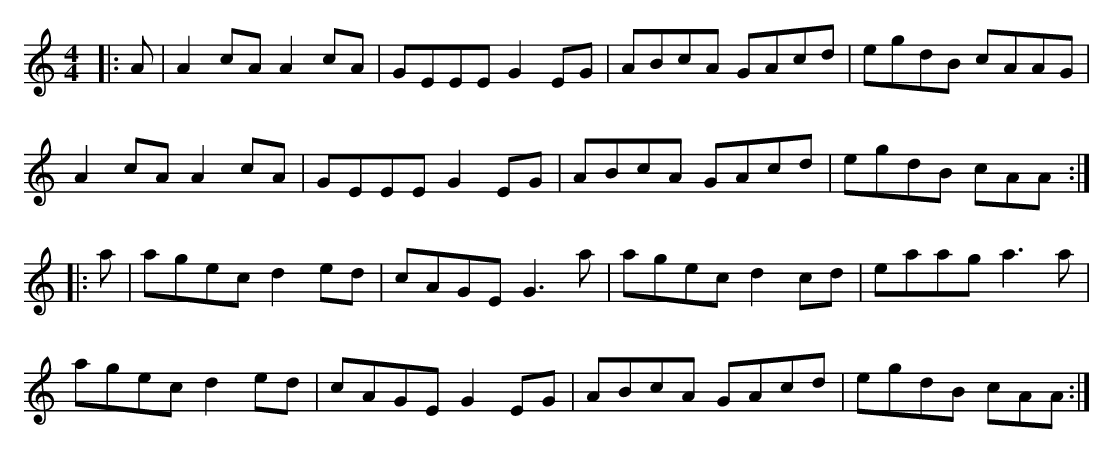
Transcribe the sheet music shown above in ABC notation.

X:1
M:4/4
K:Amin
|:A|A2 cA A2 cA|GEEE G2 EG|ABcA GAcd|egdB cAAG|
A2 cA A2 cA|GEEE G2 EG|ABcA GAcd|egdB cAA:|
|:a|agec d2 ed|cAGE G3 a|agec d2 cd|eaag a3 a|
agec d2 ed|cAGE G2 EG|ABcA GAcd|egdB cAA:|
